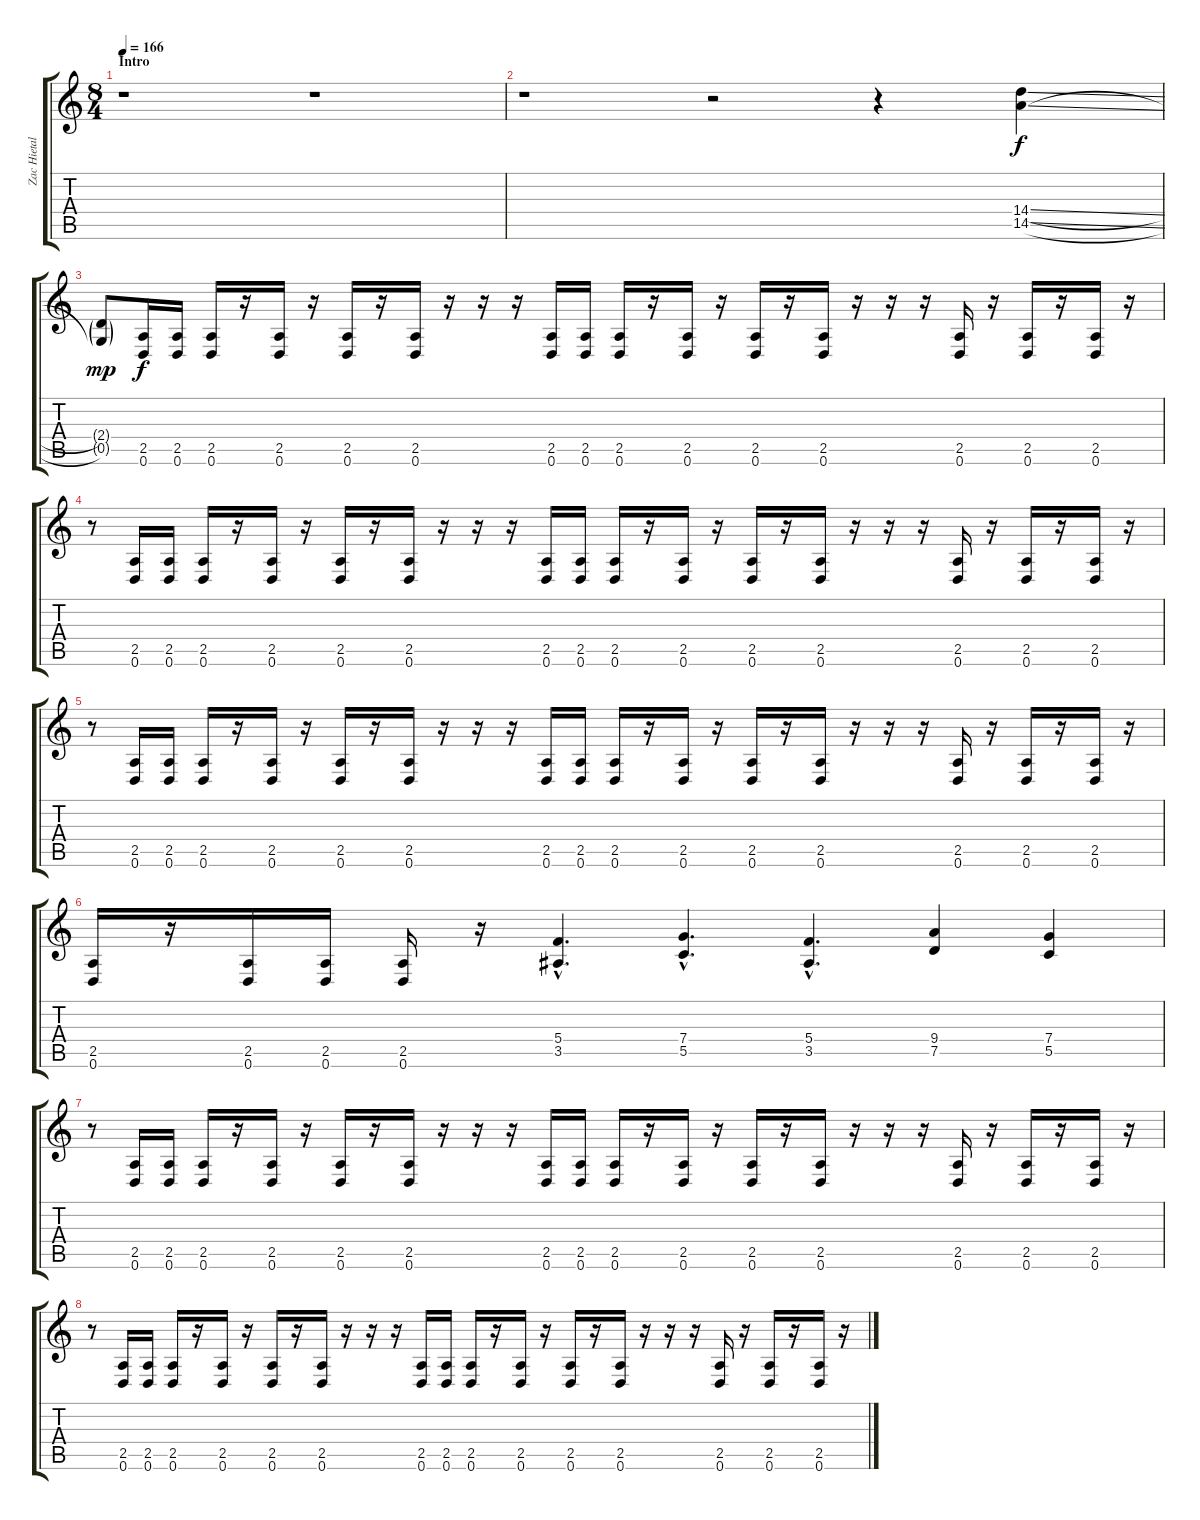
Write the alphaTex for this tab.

\track ("Zac Hietala - Rhytm" "Zac Hietal") {instrument distortionguitar}
\staff {score tabs}
\tuning (D4 A3 F3 C3 G2 D2) {hide}
\ts (8 4)
\section ("" "Intro")
\tempo 166
\clef g2
\ks c
r.1{dy f instrument distortionguitar} r.1 |
r.1 r.2 r.4 (14.4{sl} 14.5{sl}).4 |
(2.4{g} 0.5{g}).8{dy mp} (2.5 0.6).16{dy f} (2.5 0.6).16 (2.5 0.6).16 r.16 (2.5 0.6).16 r.16 (2.5 0.6).16 r.16 (2.5 0.6).16 r.16 r.16 r.16 (2.5 0.6).16 (2.5 0.6).16 (2.5 0.6).16 r.16 (2.5 0.6).16 r.16 (2.5 0.6).16 r.16 (2.5 0.6).16 r.16 r.16 r.16 (2.5 0.6).16 r.16 (2.5 0.6).16 r.16 (2.5 0.6).16 r.16 |
r.8 (2.5 0.6).16 (2.5 0.6).16 (2.5 0.6).16 r.16 (2.5 0.6).16 r.16 (2.5 0.6).16 r.16 (2.5 0.6).16 r.16 r.16 r.16 (2.5 0.6).16 (2.5 0.6).16 (2.5 0.6).16 r.16 (2.5 0.6).16 r.16 (2.5 0.6).16 r.16 (2.5 0.6).16 r.16 r.16 r.16 (2.5 0.6).16 r.16 (2.5 0.6).16 r.16 (2.5 0.6).16 r.16 |
r.8 (2.5 0.6).16 (2.5 0.6).16 (2.5 0.6).16 r.16 (2.5 0.6).16 r.16 (2.5 0.6).16 r.16 (2.5 0.6).16 r.16 r.16 r.16 (2.5 0.6).16 (2.5 0.6).16 (2.5 0.6).16 r.16 (2.5 0.6).16 r.16 (2.5 0.6).16 r.16 (2.5 0.6).16 r.16 r.16 r.16 (2.5 0.6).16 r.16 (2.5 0.6).16 r.16 (2.5 0.6).16 r.16 |
(2.5 0.6).16 r.16 (2.5 0.6).16 (2.5 0.6).16 (2.5 0.6).16 r.16 (5.4{hac} 3.5{hac}).4{d} (7.4{hac} 5.5{hac}).4{d} (5.4{hac} 3.5{hac}).4{d} (9.4 7.5).4 (7.4 5.5).4 |
r.8 (2.5 0.6).16 (2.5 0.6).16 (2.5 0.6).16 r.16 (2.5 0.6).16 r.16 (2.5 0.6).16 r.16 (2.5 0.6).16 r.16 r.16 r.16 (2.5 0.6).16 (2.5 0.6).16 (2.5 0.6).16 r.16 (2.5 0.6).16 r.16 (2.5 0.6).16 r.16 (2.5 0.6).16 r.16 r.16 r.16 (2.5 0.6).16 r.16 (2.5 0.6).16 r.16 (2.5 0.6).16 r.16 |
r.8 (2.5 0.6).16 (2.5 0.6).16 (2.5 0.6).16 r.16 (2.5 0.6).16 r.16 (2.5 0.6).16 r.16 (2.5 0.6).16 r.16 r.16 r.16 (2.5 0.6).16 (2.5 0.6).16 (2.5 0.6).16 r.16 (2.5 0.6).16 r.16 (2.5 0.6).16 r.16 (2.5 0.6).16 r.16 r.16 r.16 (2.5 0.6).16 r.16 (2.5 0.6).16 r.16 (2.5 0.6).16 r.16
